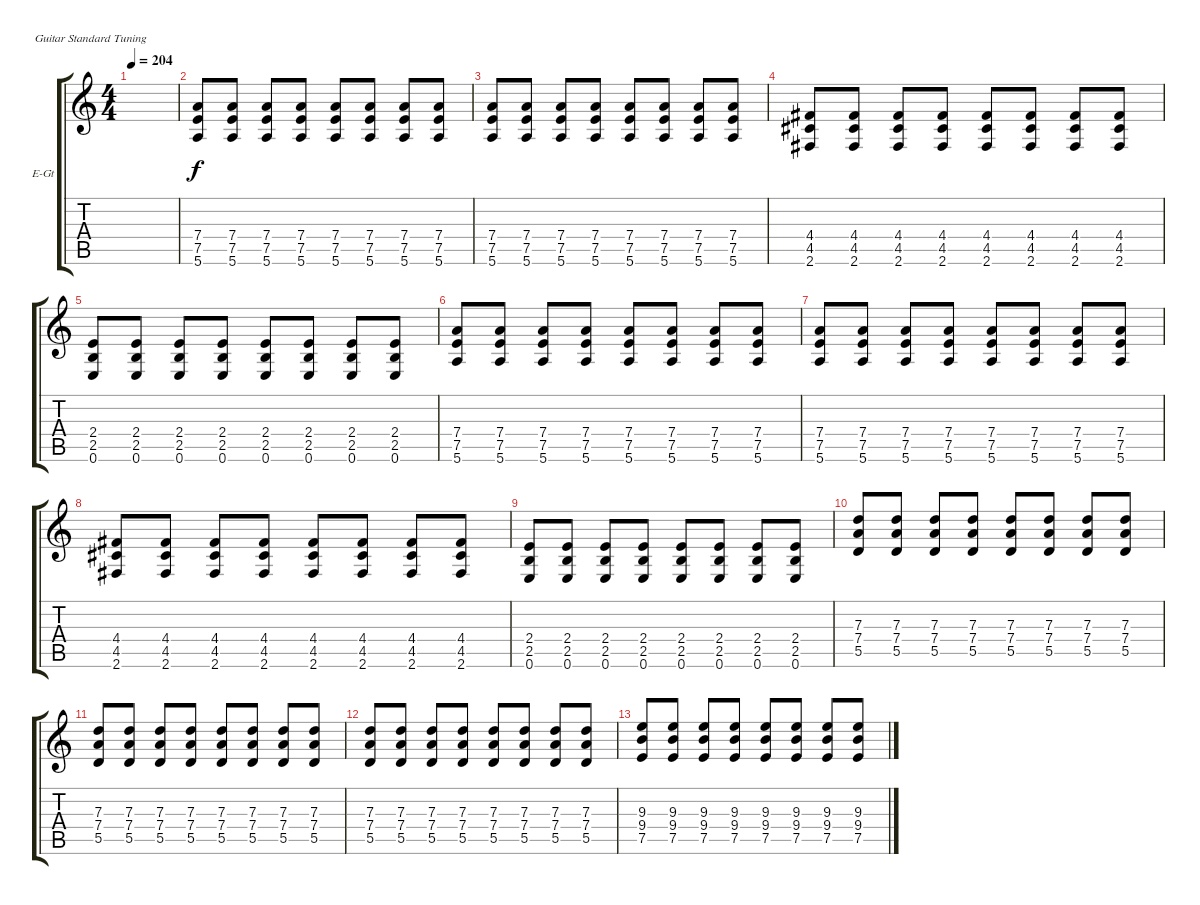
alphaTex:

\defaultSystemsLayout 4
\bracketExtendMode groupsimilarinstruments
\firstSystemTrackNameOrientation horizontal
\otherSystemsTrackNameOrientation horizontal
\track ("Electric Guitar" "E-Gt") {instrument distortionguitar}
\staff {score tabs}
\tuning (E4 B3 G3 D3 A2 E2)
\ts (4 4)
\tempo 204
\clef g2
\ks c
|
(5.6 7.5 7.4).8 (5.6 7.5 7.4).8 (5.6 7.5 7.4).8 (5.6 7.5 7.4).8 (5.6 7.5 7.4).8 (5.6 7.5 7.4).8 (5.6 7.5 7.4).8 (5.6 7.5 7.4).8 |
(5.6 7.5 7.4).8 (5.6 7.5 7.4).8 (5.6 7.5 7.4).8 (5.6 7.5 7.4).8 (5.6 7.5 7.4).8 (5.6 7.5 7.4).8 (5.6 7.5 7.4).8 (5.6 7.5 7.4).8 |
(2.6 4.5 4.4).8 (2.6 4.5 4.4).8 (2.6 4.5 4.4).8 (2.6 4.5 4.4).8 (2.6 4.5 4.4).8 (2.6 4.5 4.4).8 (2.6 4.5 4.4).8 (2.6 4.5 4.4).8 |
(0.6 2.5 2.4).8 (0.6 2.5 2.4).8 (0.6 2.5 2.4).8 (0.6 2.5 2.4).8 (0.6 2.5 2.4).8 (0.6 2.5 2.4).8 (0.6 2.5 2.4).8 (0.6 2.5 2.4).8 |
(5.6 7.5 7.4).8 (5.6 7.5 7.4).8 (5.6 7.5 7.4).8 (5.6 7.5 7.4).8 (5.6 7.5 7.4).8 (5.6 7.5 7.4).8 (5.6 7.5 7.4).8 (5.6 7.5 7.4).8 |
(5.6 7.5 7.4).8 (5.6 7.5 7.4).8 (5.6 7.5 7.4).8 (5.6 7.5 7.4).8 (5.6 7.5 7.4).8 (5.6 7.5 7.4).8 (5.6 7.5 7.4).8 (5.6 7.5 7.4).8 |
(2.6 4.5 4.4).8 (2.6 4.5 4.4).8 (2.6 4.5 4.4).8 (2.6 4.5 4.4).8 (2.6 4.5 4.4).8 (2.6 4.5 4.4).8 (2.6 4.5 4.4).8 (2.6 4.5 4.4).8 |
(0.6 2.5 2.4).8 (0.6 2.5 2.4).8 (0.6 2.5 2.4).8 (0.6 2.5 2.4).8 (0.6 2.5 2.4).8 (0.6 2.5 2.4).8 (0.6 2.5 2.4).8 (0.6 2.5 2.4).8 |
(5.5 7.4 7.3).8 (5.5 7.4 7.3).8 (5.5 7.4 7.3).8 (5.5 7.4 7.3).8 (5.5 7.4 7.3).8 (5.5 7.4 7.3).8 (5.5 7.4 7.3).8 (5.5 7.4 7.3).8 |
(5.5 7.4 7.3).8 (5.5 7.4 7.3).8 (5.5 7.4 7.3).8 (5.5 7.4 7.3).8 (5.5 7.4 7.3).8 (5.5 7.4 7.3).8 (5.5 7.4 7.3).8 (5.5 7.4 7.3).8 |
(5.5 7.4 7.3).8 (5.5 7.4 7.3).8 (5.5 7.4 7.3).8 (5.5 7.4 7.3).8 (5.5 7.4 7.3).8 (5.5 7.4 7.3).8 (5.5 7.4 7.3).8 (5.5 7.4 7.3).8 |
(7.5 9.4 9.3).8 (7.5 9.4 9.3).8 (7.5 9.4 9.3).8 (7.5 9.4 9.3).8 (7.5 9.4 9.3).8 (7.5 9.4 9.3).8 (7.5 9.4 9.3).8 (7.5 9.4 9.3).8
